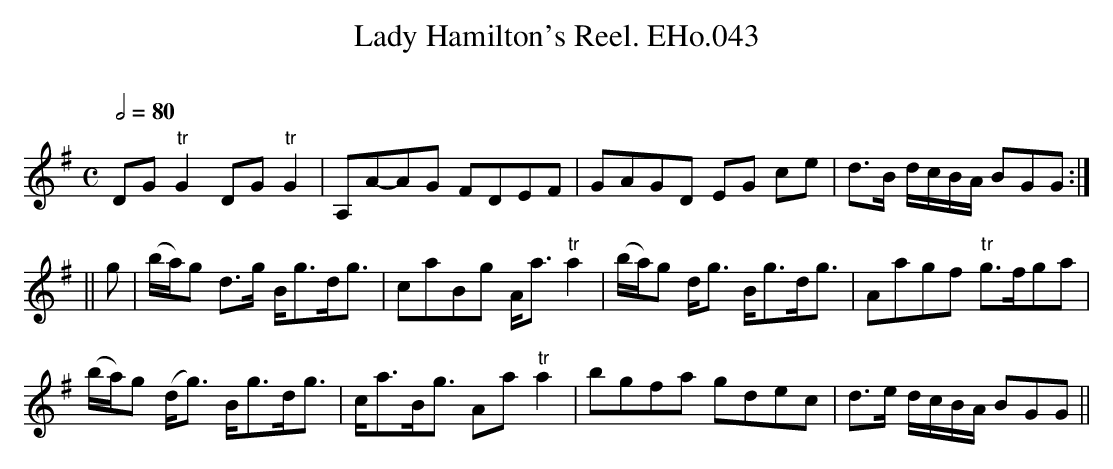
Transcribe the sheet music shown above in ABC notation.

X:1
T:Lady Hamilton's Reel. EHo.043
M:C
L:1/8
Q:1/2=80
O:
K:G
DG"tr"G2 DG"tr"G2 | A,A-AG FDEF | GAGD EG ce | d>B d/c/B/A/ BGG :|
|| g|(b/a/)g d>g B<gd<g | caBg A<a"tr"a2 | (b/a/)g d<g B<gd<g | Aagf "tr"g>fga |
(b/a/)g (d<g) B<gd<g | c<aB<g Aa "tr"a2 | bgfa gdec | d>e d/c/B/A/ BGG ||
